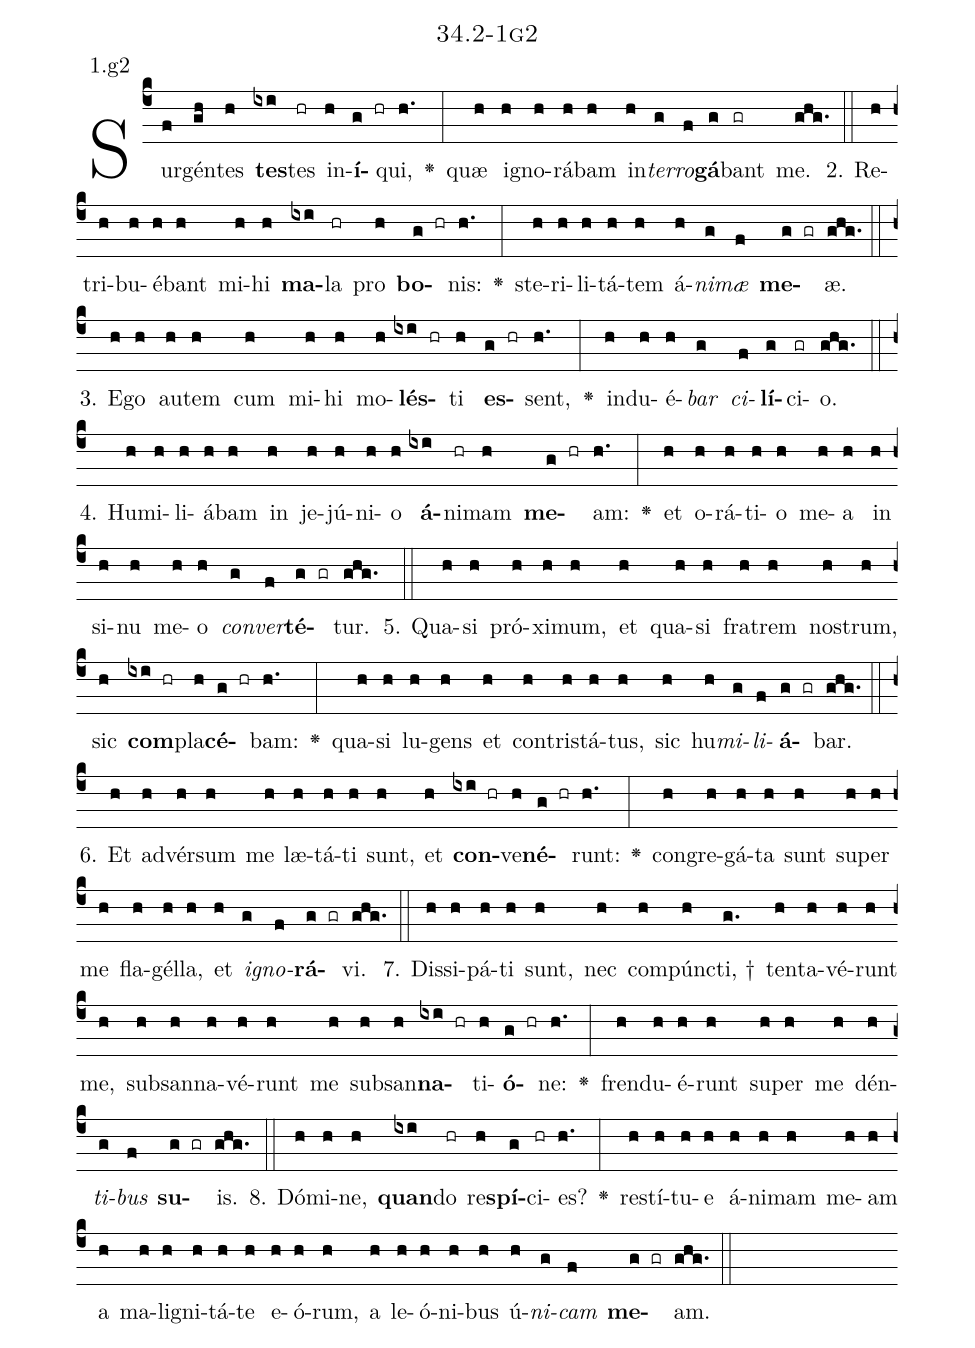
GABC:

name: 34.2-1g2;
annotation: 1.g2;
%%
(c4)Sur(f)gén(gh)tes(h) <b>tes</b>(ixi)tes(hr) in(h)<b>í</b>(g hr)qui,(h.) <v>\greheightstar</v>(:) quæ(h) i(h)gno(h)rá(h)bam(h) in(h)<i>ter</i>(g)<i>ro</i>(f)<b>gá</b>(g)bant(gr) me.(ghg.) (::)
2. Re(h)tri(h)bu(h)é(h)bant(h) mi(h)hi(h) <b>ma</b>(ixi)la(hr) pro(h) <b>bo</b>(g hr)nis:(h.) <v>\greheightstar</v>(:) ste(h)ri(h)li(h)tá(h)tem(h) á(h)<i>ni</i>(g)<i>mæ</i>(f) <b>me</b>(g gr)æ.(ghg.) (::)
3. E(h)go(h) au(h)tem(h) cum(h) mi(h)hi(h) mo(h)<b>lés</b>(ixi hr)ti(h) <b>es</b>(g hr)sent,(h.) <v>\greheightstar</v>(:) ind(h)u(h)é(h)<i>bar</i>(g) <i>ci</i>(f)<b>lí</b>(g)ci(gr)o.(ghg.) (::)
4. Hu(h)mi(h)li(h)á(h)bam(h) in(h) je(h)jú(h)ni(h)o(h) <b>á</b>(ixi)ni(hr)mam(h) <b>me</b>(g hr)am:(h.) <v>\greheightstar</v>(:) et(h) o(h)rá(h)ti(h)o(h) me(h)a(h) in(h) si(h)nu(h) me(h)o(h) <i>con</i>(g)<i>ver</i>(f)<b>té</b>(g gr)tur.(ghg.) (::)
5. Qua(h)si(h) pró(h)xi(h)mum,(h) et(h) qua(h)si(h) fra(h)trem(h) nos(h)trum,(h) sic(h) <b>com</b>(ixi hr)pla(h)<b>cé</b>(g hr)bam:(h.) <v>\greheightstar</v>(:) qua(h)si(h) lu(h)gens(h) et(h) con(h)tris(h)tá(h)tus,(h) sic(h) hu(h)<i>mi</i>(g)<i>li</i>(f)<b>á</b>(g gr)bar.(ghg.) (::)
6. Et(h) ad(h)vér(h)sum(h) me(h) læ(h)tá(h)ti(h) sunt,(h) et(h) <b>con</b>(ixi hr)ve(h)<b>né</b>(g hr)runt:(h.) <v>\greheightstar</v>(:) con(h)gre(h)gá(h)ta(h) sunt(h) su(h)per(h) me(h) fla(h)gél(h)la,(h) et(h) <i>i</i>(g)<i>gno</i>(f)<b>rá</b>(g gr)vi.(ghg.) (::)
7. Dis(h)si(h)pá(h)ti(h) sunt,(h) nec(h) com(h)púnc(h)ti, †(g.) ten(h)ta(h)vé(h)runt(h) me,(h) sub(h)san(h)na(h)vé(h)runt(h) me(h) sub(h)san(h)<b>na</b>(ixi hr)ti(h)<b>ó</b>(g hr)ne:(h.) <v>\greheightstar</v>(:) fren(h)du(h)é(h)runt(h) su(h)per(h) me(h) dén(h)<i>ti</i>(g)<i>bus</i>(f) <b>su</b>(g gr)is.(ghg.) (::)
8. Dó(h)mi(h)ne,(h) <b>quan</b>(ixi)do(hr) re(h)<b>spí</b>(g)ci(hr)es?(h.) <v>\greheightstar</v>(:) re(h)stí(h)tu(h)e(h) á(h)ni(h)mam(h) me(h)am(h) a(h) ma(h)li(h)gni(h)tá(h)te(h) e(h)ó(h)rum,(h) a(h) le(h)ó(h)ni(h)bus(h) ú(h)<i>ni</i>(g)<i>cam</i>(f) <b>me</b>(g gr)am.(ghg.) (::)
